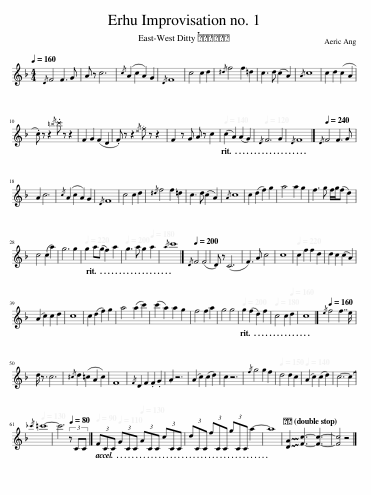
X:1
L:1/8
Q:1/4=160
M:4/4
I:linebreak $
K:F
V:1 treble
V:1
{/D} F4 F3 G | A z c6 |{/c} (A2 c2 A2) G2 |{/D} F8 | c4 c2 d2 | %5
{/^d} f4 f2 =d2 | c3 d (c2 A2) |{/A} c8 | c2 d2 (c2 A2 |$ .c) z z2{/=b} .c' z z2 | %10
 F2 G2 (F2 D2 | .F) z z2{/e} .f z z2 | F2 z G A z c2 |[Q:1/4=140] (c2 A2) (A2 G2) |[Q:1/4=120]{/D} F6 G2 | %15
{/D} F8 |][Q:1/4=240]{/D} F4 F3 G |$ A2 c6 |{/c} (A2 c2 A2) G2 |{/D} F8 | %20
 c4 c2 d2 |{/^d} f4 f2 =d2 | c3 d (c2 A2) |{/A} c8 | c2 (d2 f2) g2 | %25
 a4 a2 g2 | f3 g f/g/(f d2) |$ c4 (c2 a2) | g6 g2 |[Q:1/4=220] g2 a(g f2) a2 | %30
[Q:1/4=200] g3 a g2[Q:1/4=180] a2 |{/a} c'8 |][Q:1/4=200]{/D} F4 (F4 | D) z (C6 | F3) A c4 | %35
 c8 |[Q:1/4=220] c2 f2 f2 d2 | d2 c2 (c2 A2) |$ (A2 c2) c2 d2 | c8 | %40
 c2 (d2 f2) g2 | a4 (a2 c'2) | (c'2 a2) a2 g2 | f4 f2 a2 | g4 g4 | %45
[Q:1/4=200] g2 (f2 d2) f2 |[Q:1/4=180] c4 c2[Q:1/4=160] d2 | c8 |][Q:1/4=160]{/e} f4 f7/2 e/ |$ d/ z3/2 c6 | %50
{/^c} d2 (=c2 A2 c2) | F8 |{/F} D2 F2 .F2 .G2 | .A2 z6 | (A2 c2) (c2 d2) | %55
 c2 z6 |{/f} g4 g2 f2 |[Q:1/4=150] d4 d2 c2 |[Q:1/4=140] (A2 c2) (c2 d2) | c6- !~(!c2 |$ %60
[Q:1/4=130]!~)!{/_c'} =c'8- | c'6[Q:1/4=80] (3z CC |][Q:1/4=90] (3FCC[Q:1/4=110] (3GCC[Q:1/4=130] (3ACC (3cCC | (3dCC (3fCC (3gCC a2- | a8 | %65
 !~(![DA]2 !~)![Fc]3- [Fc]3- | [Fc]4 z4 |] %67
